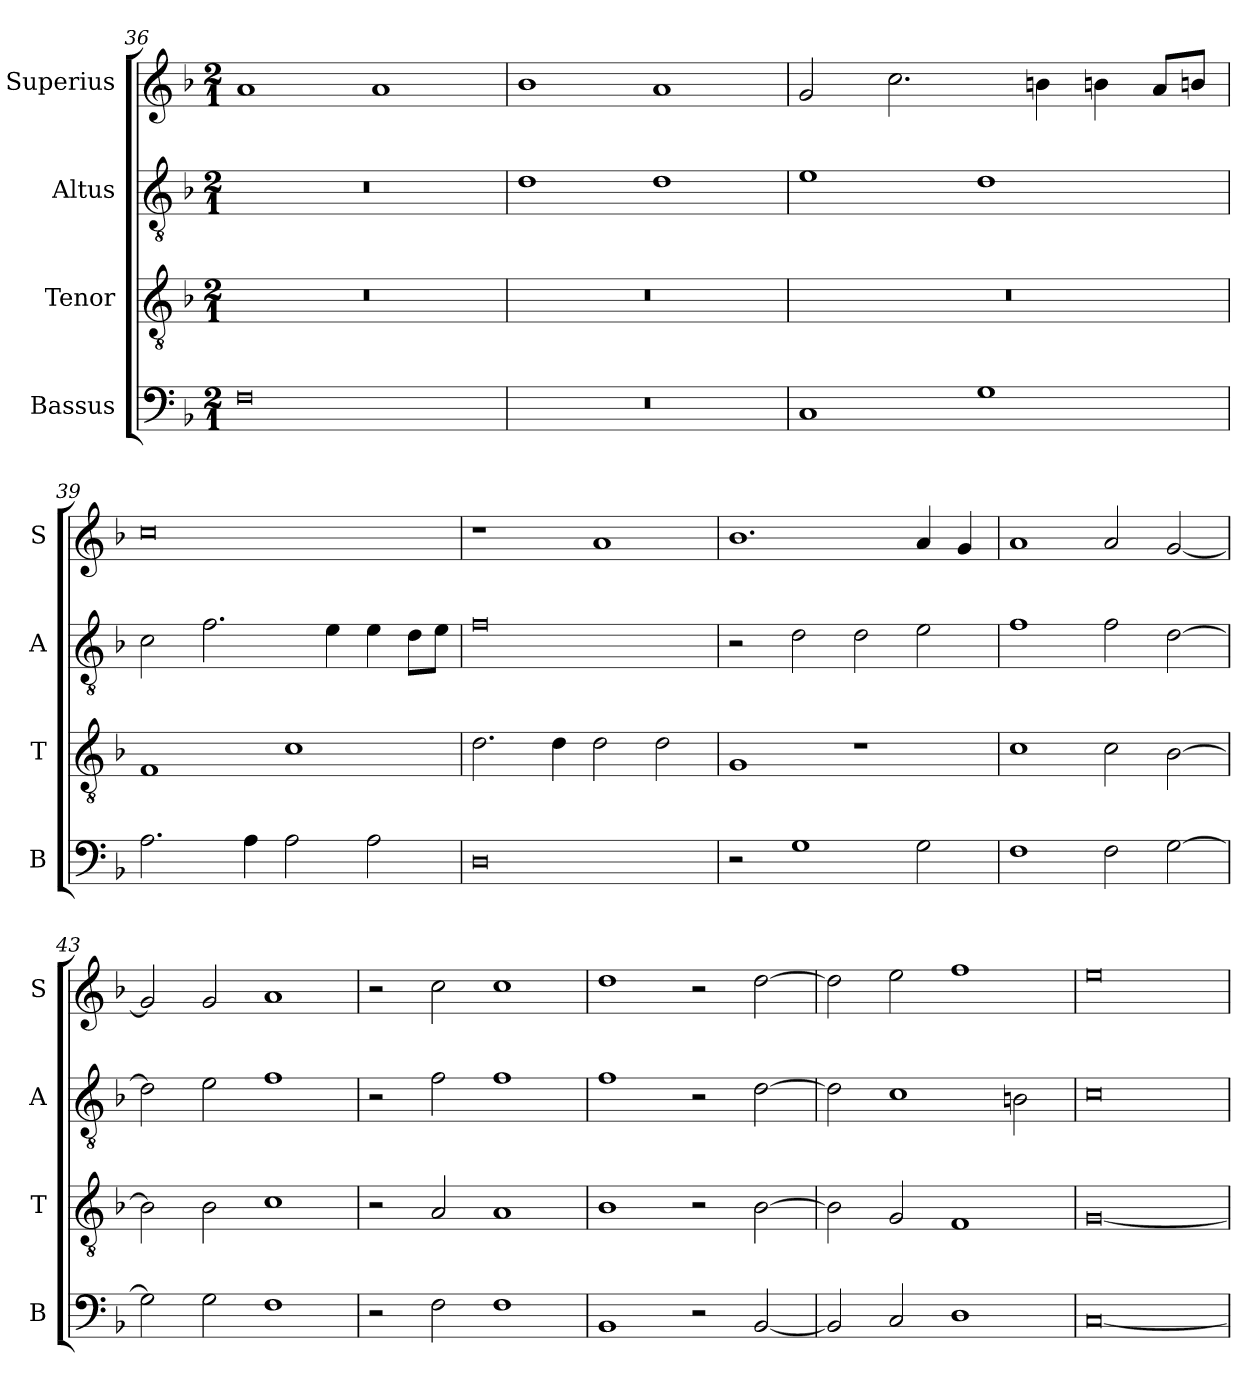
**kern	**kern	**kern	**kern
*part4	*part3	*part2	*part1
*staff4	*staff3	*staff2	*staff1
*I"Bassus	*I"Tenor	*I"Altus	*I"Superius
*I'B	*I'T	*I'A	*I'S
*clefF4	*clefGv2	*clefGv2	*clefG2
*k[b-]	*k[b-]	*k[b-]	*k[b-]
*F:	*F:	*F:	*F:
*M2/1	*M2/1	*M2/1	*M2/1
=36	=36	=36	=36
0F	0r	0r	1a
.	.	.	1a
=37	=37	=37	=37
0r	0r	1d	1b-
.	.	1d	1a
=38	=38	=38	=38
1C	0r	1e	2g
.	.	.	2.cc
1G	.	1d	.
.	.	.	4bn
.	.	.	4bn
.	.	.	8aL
.	.	.	8bnJ
=39	=39	=39	=39
2.A	1F	2c	0cc
.	.	2.f	.
4A	.	.	.
2A	1c	.	.
.	.	4e	.
2A	.	4e	.
.	.	8dL	.
.	.	8eJ	.
=40	=40	=40	=40
0D	2.d	0f	1r
.	4d	.	.
.	2d	.	1a
.	2d	.	.
=41	=41	=41	=41
2r	1G	2r	1.b-
1G	.	2d	.
.	1r	2d	.
2G	.	2e	4a
.	.	.	4g
=42	=42	=42	=42
1F	1c	1f	1a
2F	2c	2f	2a
[2G	[2B-	[2d	[2g
=43	=43	=43	=43
2G]	2B-]	2d]	2g]
2G	2B-	2e	2g
1F	1c	1f	1a
=44	=44	=44	=44
2r	2r	2r	2r
2F	2A	2f	2cc
1F	1A	1f	1cc
=45	=45	=45	=45
1BB-	1B-	1f	1dd
2r	2r	2r	2r
[2BB-	[2B-	[2d	[2dd
=46	=46	=46	=46
2BB-]	2B-]	2d]	2dd]
2C	2G	1c	2ee
1D	1F	.	1ff
.	.	2Bn	.
=47	=47	=47	=47
[0C	[0G	0c	0ee
=	=	=	=
*-	*-	*-	*-
